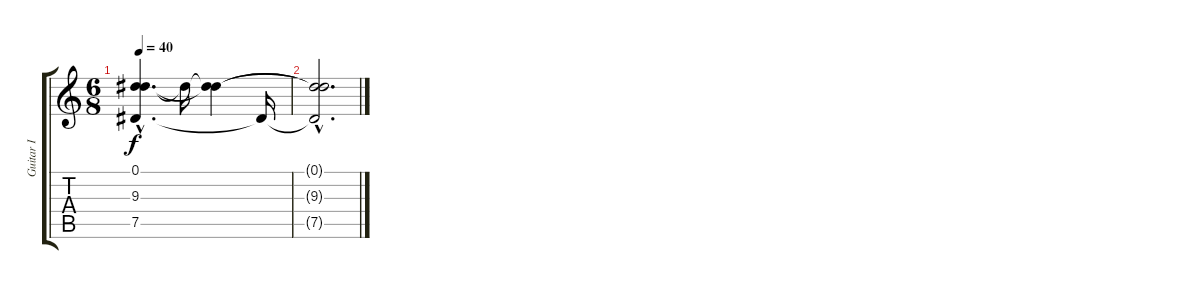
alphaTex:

\track ("Guitar I" "Guitar I") {instrument overdrivenguitar}
\staff {score tabs}
\tuning (Eb4 Bb3 Gb3 Db3 Ab2 Eb2) {hide}
\ts (6 8)
\tempo 40
\clef g2
\ks c
(0.1{hac} 9.3{hac} 7.5{hac}).4{d dy f} 0.1{t}.16{volume 0} (0.1{t} 9.3{t}).4 7.5{t}.16 |
(0.1{hac t} 9.3{hac t} 7.5{hac t}).2{d}
